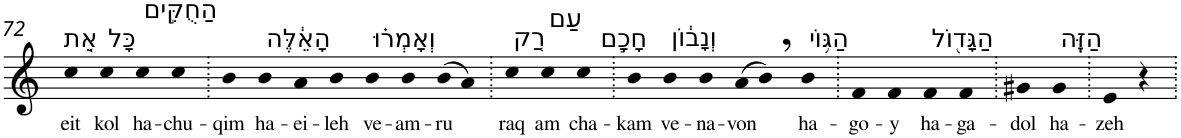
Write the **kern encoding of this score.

**kern	**text
*part1	*part1
*staff1	*staff1
*I"Piano	*
*I'Pno	*
!!LO:PB:g=z
*clefG2	*
*k[]	*
=72	=72
!LO:TX:a:t=אֵ֚ת	!
!	!LO:LY:b
4cc	eit
!LO:TX:a:t=כָּל	!
!	!LO:LY:b
4cc	kol
!LO:TX:a:t=הַחֻקִּ֣ים	!
!	!LO:LY:b
4cc	ha-
!	!LO:LY:b
4cc	-chu-
=73.	=73.
!	!LO:LY:b
4b	-qim
!LO:TX:a:t=הָאֵ֔לֶּה	!
!	!LO:LY:b
4b	ha-
!	!LO:LY:b
4a	-ei-
!	!LO:LY:b
4b	-leh
!LO:TX:a:t=וְאָמְר֗וּ	!
!	!LO:LY:b
4b	ve-
!	!LO:LY:b
4b	-am-
!	!LO:LY:b
(>8b	-ru
8a)	.
=74.	=74.
!LO:TX:a:t=רַ֚ק	!
!	!LO:LY:b
4cc	raq
!LO:TX:a:t=עַם	!
!	!LO:LY:b
4cc	am
!LO:TX:a:t=חָכָ֣ם	!
!	!LO:LY:b
4cc	cha-
=75.	=75.
!	!LO:LY:b
4b	-kam
!LO:TX:a:t=וְנָב֔וֹן	!
!	!LO:LY:b
4b	ve-
!	!LO:LY:b
4b	-na-
!	!LO:LY:b
(>8a	-von
8b,)	.
!LO:TX:a:t=הַגּ֥וֹי	!
!	!LO:LY:b
4b	ha-
=76.	=76.
!	!LO:LY:b
4f	-go-
!	!LO:LY:b
4f	-y
!LO:TX:a:t=הַגָּד֖וֹל	!
!	!LO:LY:b
4f	ha-
!	!LO:LY:b
4f	-ga-
=77.	=77.
!	!LO:LY:b
4g#X	-dol
!LO:TX:a:t=הַזֶּֽה	!
!	!LO:LY:b
4g#	ha-
=78.	=78.
!	!LO:LY:b
4e	-zeh
4r	.
=.	=.
*-	*-
